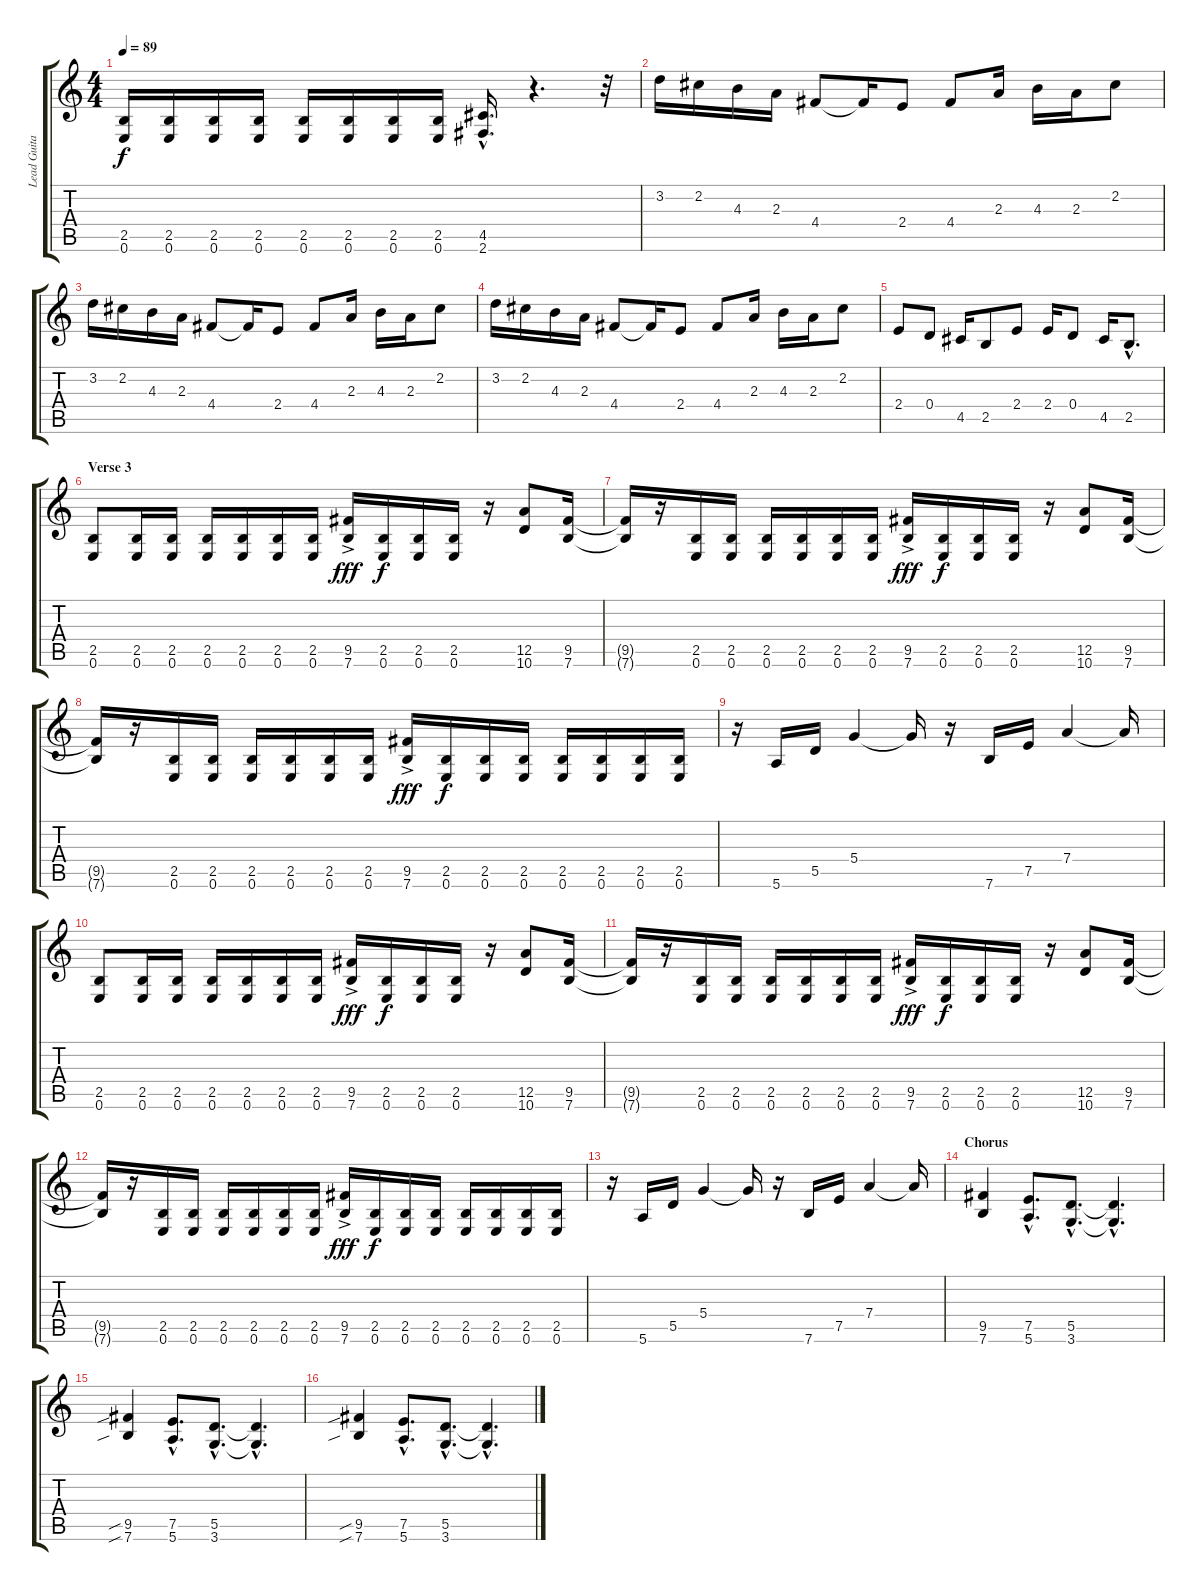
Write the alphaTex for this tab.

\track ("Lead Guitar" "Lead Guita") {instrument distortionguitar}
\staff {score tabs}
\tuning (E4 B3 G3 D3 A2 E2) {hide}
\ts (4 4)
\tempo 89
\clef g2
\ks c
(2.5 0.6).16{dy f} (2.5 0.6).16 (2.5 0.6).16 (2.5 0.6).16 (2.5 0.6).16 (2.5 0.6).16 (2.5 0.6).16 (2.5 0.6).16 (4.5{hac} 2.6{hac}).16{d} r.4{d} r.32 |
3.2.16 2.2.16 4.3.16 2.3.16 4.4.8 4.4{t}.16 2.4.8 4.4.8 2.3.16 4.3.16 2.3.16 2.2.8 |
3.2.16 2.2.16 4.3.16 2.3.16 4.4.8 4.4{t}.16 2.4.8 4.4.8 2.3.16 4.3.16 2.3.16 2.2.8 |
3.2.16 2.2.16 4.3.16 2.3.16 4.4.8 4.4{t}.16 2.4.8 4.4.8 2.3.16 4.3.16 2.3.16 2.2.8 |
2.4.8 0.4.8 4.5.16 2.5.8 2.4.8 2.4.16 0.4.8 4.5.16 2.5{hac}.8{d} |
\section ("" "Verse 3")
(2.5 0.6).8 (2.5 0.6).16 (2.5 0.6).16 (2.5 0.6).16 (2.5 0.6).16 (2.5 0.6).16 (2.5 0.6).16 (9.5{ac} 7.6{ac}).16{dy fff} (2.5 0.6).16{dy f} (2.5 0.6).16 (2.5 0.6).16 r.16 (12.5 10.6).8 (9.5 7.6).16 |
(9.5{t} 7.6{t}).16 r.16 (2.5 0.6).16 (2.5 0.6).16 (2.5 0.6).16 (2.5 0.6).16 (2.5 0.6).16 (2.5 0.6).16 (9.5{ac} 7.6{ac}).16{dy fff} (2.5 0.6).16{dy f} (2.5 0.6).16 (2.5 0.6).16 r.16 (12.5 10.6).8 (9.5 7.6).16 |
(9.5{t} 7.6{t}).16 r.16 (2.5 0.6).16 (2.5 0.6).16 (2.5 0.6).16 (2.5 0.6).16 (2.5 0.6).16 (2.5 0.6).16 (9.5{ac} 7.6{ac}).16{dy fff} (2.5 0.6).16{dy f} (2.5 0.6).16 (2.5 0.6).16 (2.5 0.6).16 (2.5 0.6).16 (2.5 0.6).16 (2.5 0.6).16 |
r.16{volume 10} 5.6.16 5.5.16 5.4.4 5.4{t}.16 r.16 7.6.16 7.5.16 7.4.4 7.4{t}.16 |
(2.5 0.6).8 (2.5 0.6).16 (2.5 0.6).16 (2.5 0.6).16 (2.5 0.6).16 (2.5 0.6).16 (2.5 0.6).16 (9.5{ac} 7.6{ac}).16{dy fff} (2.5 0.6).16{dy f} (2.5 0.6).16 (2.5 0.6).16 r.16 (12.5 10.6).8 (9.5 7.6).16 |
(9.5{t} 7.6{t}).16 r.16 (2.5 0.6).16 (2.5 0.6).16 (2.5 0.6).16 (2.5 0.6).16 (2.5 0.6).16 (2.5 0.6).16 (9.5{ac} 7.6{ac}).16{dy fff} (2.5 0.6).16{dy f} (2.5 0.6).16 (2.5 0.6).16 r.16 (12.5 10.6).8 (9.5 7.6).16 |
(9.5{t} 7.6{t}).16 r.16 (2.5 0.6).16 (2.5 0.6).16 (2.5 0.6).16 (2.5 0.6).16 (2.5 0.6).16 (2.5 0.6).16 (9.5{ac} 7.6{ac}).16{dy fff} (2.5 0.6).16{dy f} (2.5 0.6).16 (2.5 0.6).16 (2.5 0.6).16 (2.5 0.6).16 (2.5 0.6).16 (2.5 0.6).16 |
r.16{volume 10} 5.6.16 5.5.16 5.4.4 5.4{t}.16 r.16 7.6.16 7.5.16 7.4.4 7.4{t}.16 |
\section ("" "Chorus")
(9.5 7.6).4{volume 15} (7.5{hac} 5.6{hac}).8{d} (5.5{hac} 3.6{hac}).8{d} (5.5{hac t} 3.6{hac t}).4{d} |
(9.5{sib} 7.6{sib}).4 (7.5{hac} 5.6{hac}).8{d} (5.5{hac} 3.6{hac}).8{d} (5.5{hac t} 3.6{hac t}).4{d} |
(9.5{sib} 7.6{sib}).4 (7.5{hac} 5.6{hac}).8{d} (5.5{hac} 3.6{hac}).8{d} (5.5{hac t} 3.6{hac t}).4{d}
